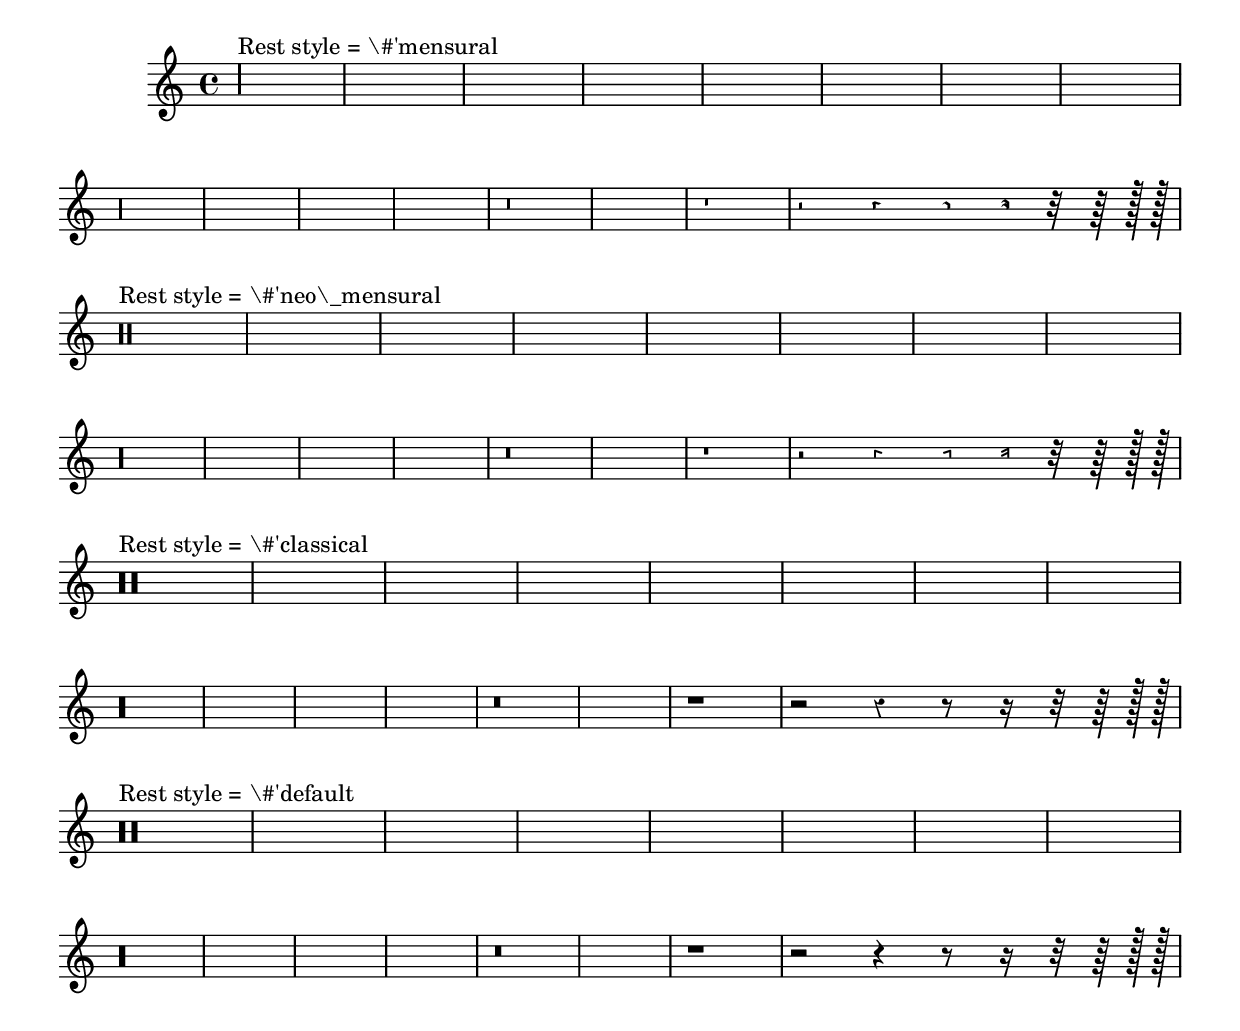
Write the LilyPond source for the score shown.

\version "1.7.18"
\header {
    texidoc = "@cindex Rests
Rests in various styles."
}

% FIXME: Currently, this file produces "warning: flag `d-3' not found"
% errors (and similar for "d7") from Stem::flag().  This is should not
% happen, since there are no notes/stems in this example.

\score { 
    \context Staff \notes\relative c {
	\property Staff.Rest \set #'style = #'mensural
	r\maxima^"Rest style = \#'mensural"
	r\longa r\breve r1 r2 r4 r8 r16 r32 r64 r128 r128 
	\break

	\property Staff.Rest \set #'style = #'neo_mensural
	r\maxima^"Rest style = \#'neo\\_mensural"
	r\longa r\breve r1 r2 r4 r8 r16 r32 r64 r128 r128 
	\break

	\property Staff.Rest \set #'style = #'classical
	r\maxima^"Rest style = \#'classical"
	r\longa r\breve r1 r2 r4 r8 r16 r32 r64 r128 r128 
	\break

	\property Staff.Rest \set #'style = #'default
	r\maxima^"Rest style = \#'default"
	r\longa r\breve r1 r2 r4 r8 r16 r32 r64 r128 r128 
	\break
    }
    \paper {
	\translator {
	    \StaffContext
	    %%%% FIXME: The following looks good, but produces
	    %%%% lots of warnings:
	    % \remove Bar_engraver
	}
	\translator {
	    \ScoreContext
	    \remove Bar_number_engraver
	}
    }
}
%% new-chords-done %%
